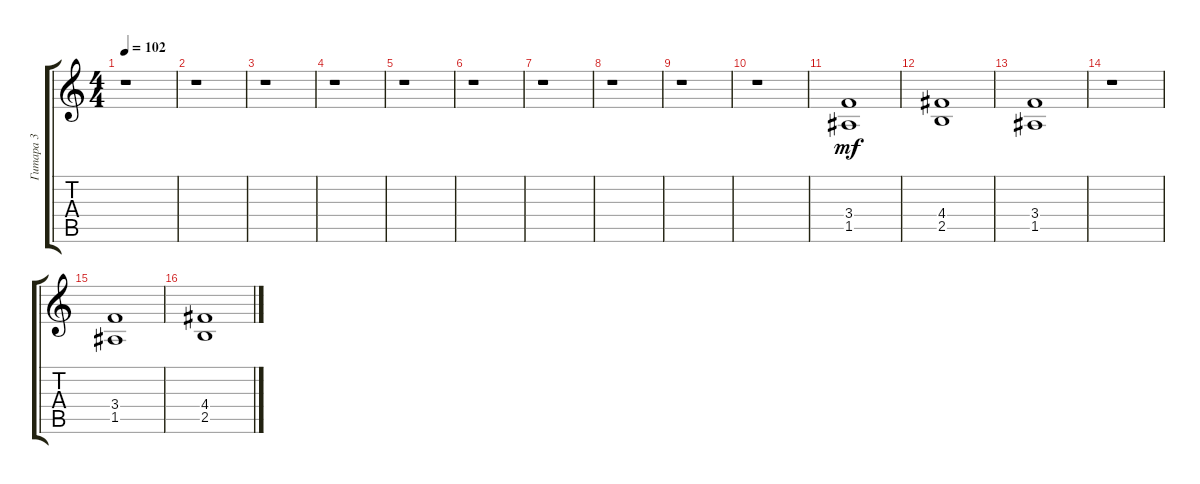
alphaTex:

\track ("Гитара 3" "Гитара 3") {instrument distortionguitar}
\staff {score tabs}
\tuning (E4 B3 G3 D3 A2 E2) {hide}
\ts (4 4)
\tempo 102
\clef g2
\ks c
r.1{dy mf} |
r.1 |
r.1 |
r.1 |
r.1 |
r.1 |
r.1 |
r.1 |
r.1 |
r.1 |
(3.4 1.5).1{instrument churchorgan} |
(4.4 2.5).1 |
(3.4 1.5).1 |
r.1 |
(3.4 1.5).1{instrument churchorgan} |
(4.4 2.5).1
